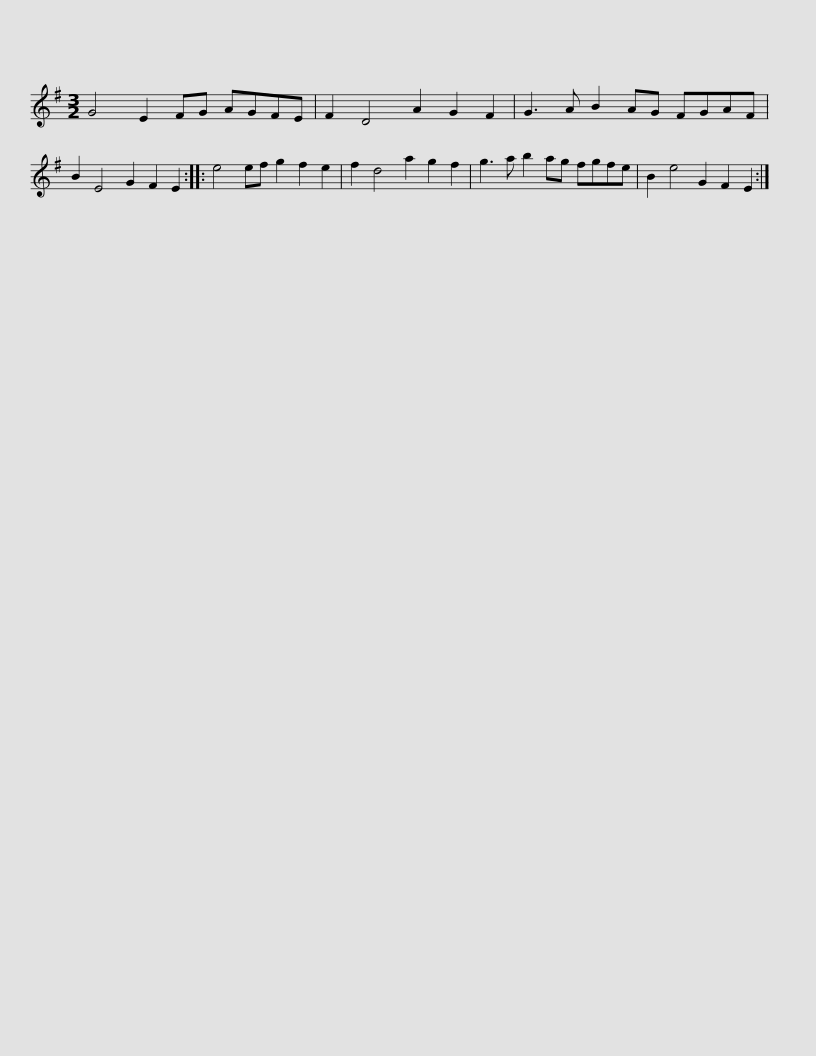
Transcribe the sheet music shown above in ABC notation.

X:1
L:1/8
M:3/2
I:linebreak $
K:Emin
V:1 treble
V:1
 G4 E2 FG AGFE | F2 D4 A2 G2 F2 | G3 A B2 AG FGAF | B2 E4 G2 F2 E2 :: e4 ef g2 f2 e2 | %5
 f2 d4 a2 g2 f2 |$ g3 a b2 ag fgfe | B2 e4 G2 F2 E2 :| %8
